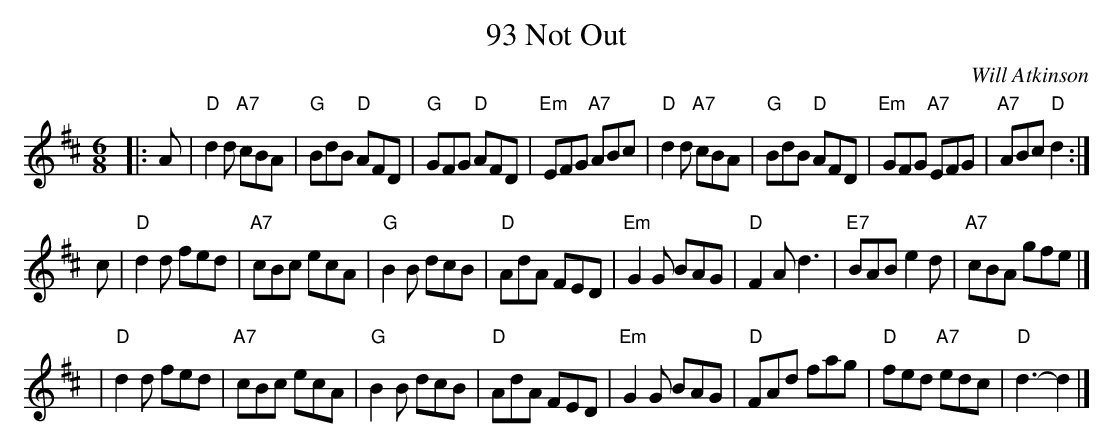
X:1
T: 93 Not Out
C: Will Atkinson
M: 6/8
L: 1/8
K: D
|: A \
| "D"d2d "A7"cBA | "G"BdB "D"AFD | "G"GFG  "D"AFD | "Em"EFG "A7"ABc \
| "D"d2d "A7"cBA | "G"BdB "D"AFD | "Em"GFG "A7"EFG | "A7"ABc "D"d2 :|
   c \
| "D"d2d fed | "A7"cBc ecA |  "G"B2B    dcB |  "D"AdA FED \
|"Em"G2G BAG |  "D"F2A d3  | "E7"BAB    e2d | "A7"cBA gfe |]
| "D"d2d fed | "A7"cBc ecA |  "G"B2B    dcB |  "D"AdA FED \
|"Em"G2G BAG |  "D"FAd fag | "D"fed "A7"edc |  "D"d3- d2  |]
